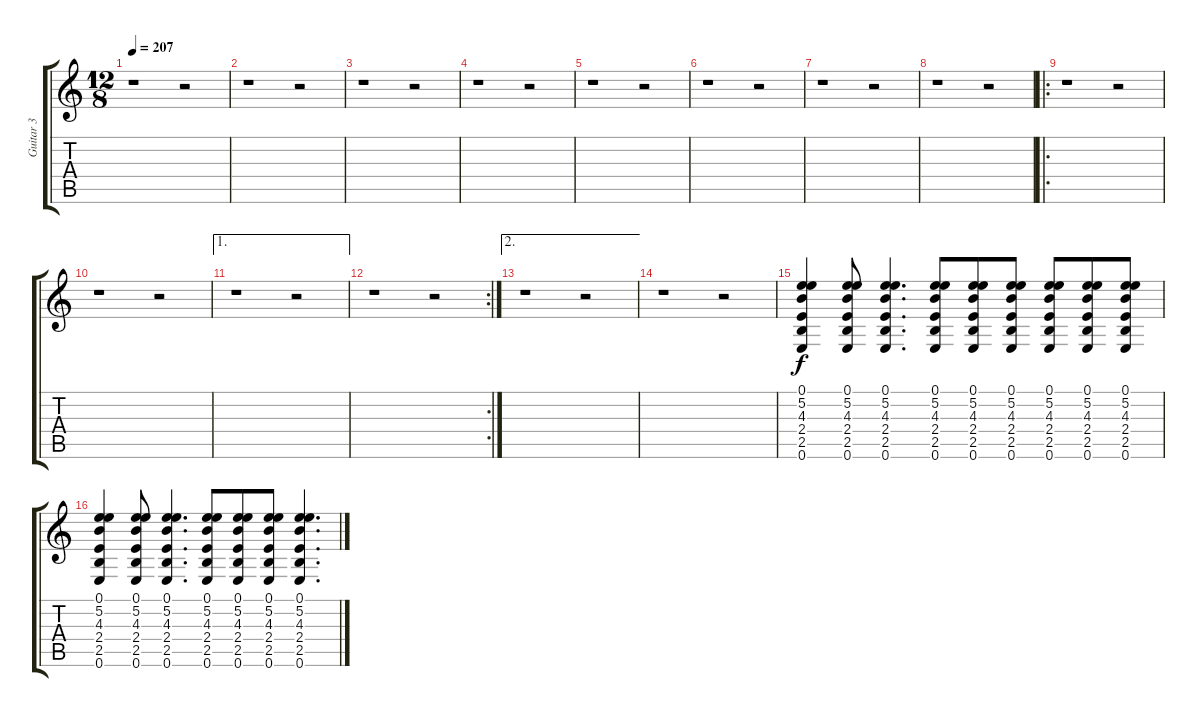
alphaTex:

\track ("Guitar 3" "Guitar 3") {instrument overdrivenguitar}
\staff {score tabs}
\tuning (E4 B3 G3 D3 A2 E2) {hide}
\ts (12 8)
\tempo 207
\clef g2
\ks c
r.1{dy f instrument overdrivenguitar} r.2 |
r.1 r.2 |
r.1 r.2 |
r.1 r.2 |
r.1 r.2 |
r.1 r.2 |
r.1 r.2 |
r.1 r.2 |
\ro
r.1 r.2 |
r.1 r.2 |
\ae 1
r.1 r.2 |
\rc 2
r.1 r.2 |
\ae 2
r.1 r.2 |
r.1 r.2 |
(0.1 5.2 4.3 2.4 2.5 0.6).4 (0.1 5.2 4.3 2.4 2.5 0.6).8 (0.1 5.2 4.3 2.4 2.5 0.6).4{d} (0.1 5.2 4.3 2.4 2.5 0.6).8 (0.1 5.2 4.3 2.4 2.5 0.6).8 (0.1 5.2 4.3 2.4 2.5 0.6).8 (0.1 5.2 4.3 2.4 2.5 0.6).8 (0.1 5.2 4.3 2.4 2.5 0.6).8 (0.1 5.2 4.3 2.4 2.5 0.6).8 |
(0.1 5.2 4.3 2.4 2.5 0.6).4 (0.1 5.2 4.3 2.4 2.5 0.6).8 (0.1 5.2 4.3 2.4 2.5 0.6).4{d} (0.1 5.2 4.3 2.4 2.5 0.6).8 (0.1 5.2 4.3 2.4 2.5 0.6).8 (0.1 5.2 4.3 2.4 2.5 0.6).8 (0.1 5.2 4.3 2.4 2.5 0.6).4{d}
